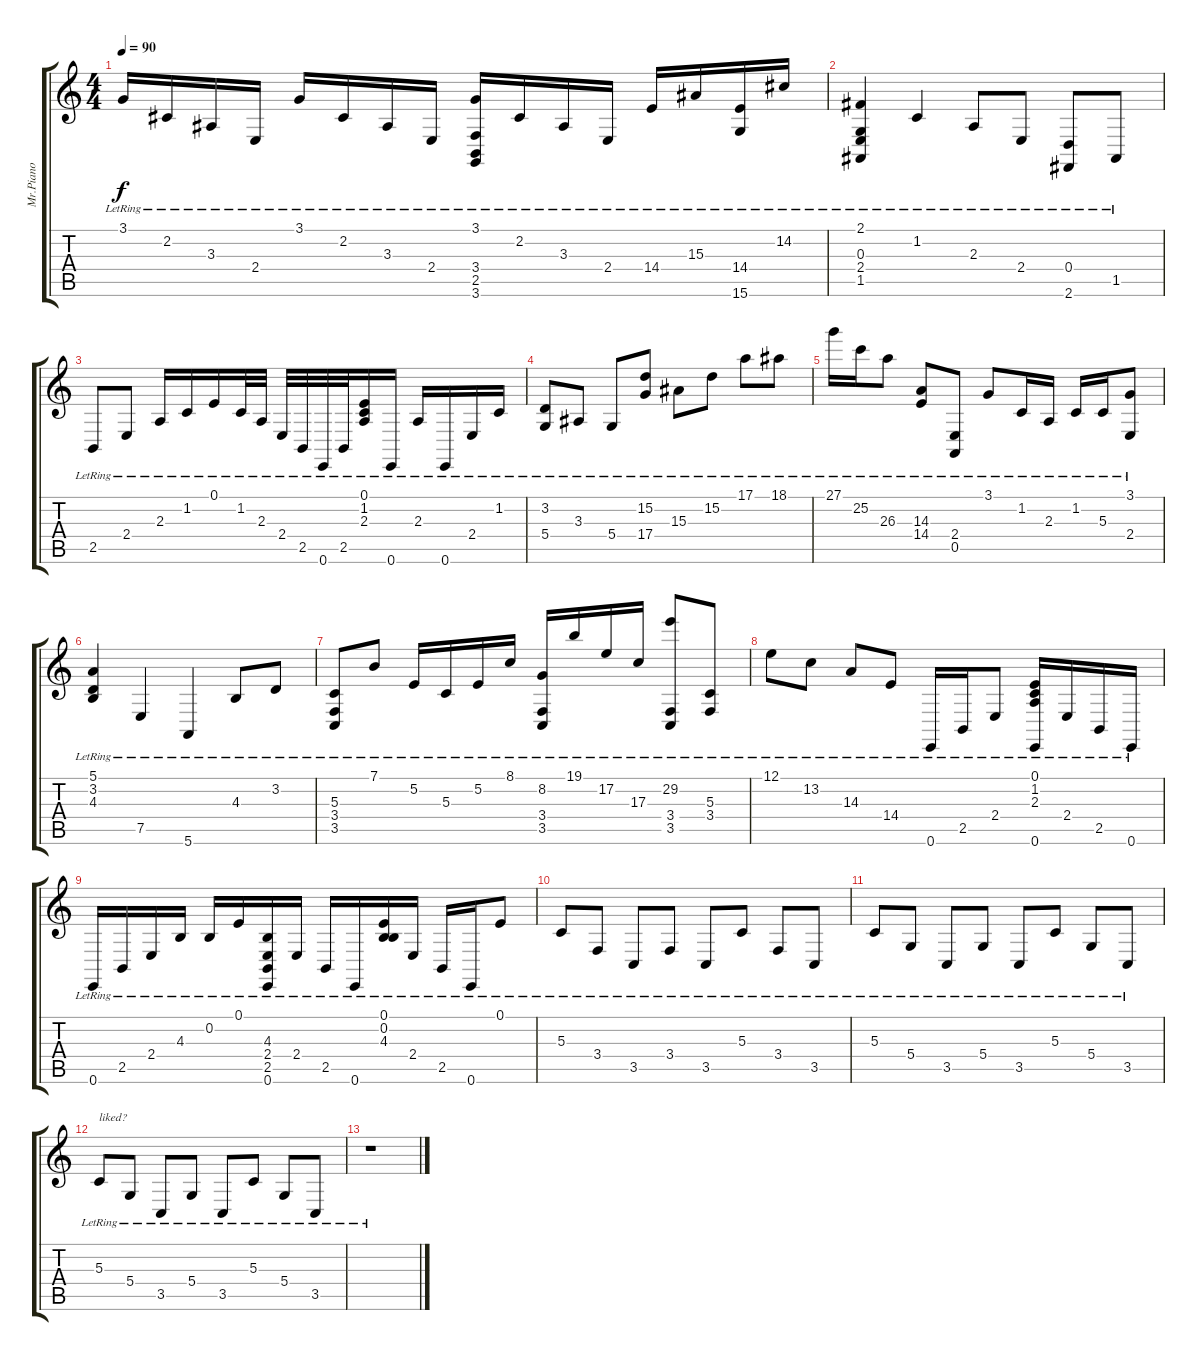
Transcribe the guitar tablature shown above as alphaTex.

\track ("Mr.Piano" "Mr.Piano") {instrument acousticgrandpiano}
\staff {score tabs}
\tuning (E4 B3 G3 D3 A2 E2) {hide}
\ts (4 4)
\tempo 90
\clef g2
\ks c
3.1{lr}.16{dy f} 2.2{lr}.16 3.3{lr}.16 2.4{lr}.16 3.1{lr}.16 2.2{lr}.16 3.3{lr}.16 2.4{lr}.16 (3.1{lr} 3.4{lr} 2.5{lr} 3.6{lr}).16 2.2{lr}.16 3.3{lr}.16 2.4{lr}.16 14.4{lr}.16 15.3{lr}.16 (14.4{lr} 15.6{lr}).16 14.2{lr}.16 |
(2.1{lr} 0.3{lr} 2.4{lr} 1.5{lr}).4 1.2{lr}.4 2.3{lr}.8 2.4{lr}.8 (0.4{lr} 2.6{lr}).8 1.5{lr}.8 |
2.5{lr}.8 2.4{lr}.8 2.3{lr}.16 1.2{lr}.16 0.1{lr}.16 1.2{lr}.32 2.3{lr}.32 2.4{lr}.32 2.5{lr}.32 0.6{lr}.32 2.5{lr}.32 (0.1{lr} 1.2{lr} 2.3{lr}).16 0.6{lr}.16 2.3{lr}.16 0.6{lr}.16 2.4{lr}.16 1.2{lr}.16 |
(3.2{lr} 5.4{lr}).8 3.3{lr}.8 5.4{lr}.8 (15.2{lr} 17.4{lr}).8 15.3{lr}.8 15.2{lr}.8 17.1{lr}.8 18.1{lr}.8 |
27.1{lr}.16 25.2{lr}.16 26.3{lr}.8 (14.3{lr} 14.4{lr}).8 (2.4{lr} 0.5{lr}).8 3.1{lr}.8 1.2{lr}.16 2.3{lr}.16 1.2{lr}.16 5.3{lr}.16 (3.1{lr} 2.4{lr}).8 |
(5.1{lr} 3.2{lr} 4.3{lr}).4 7.5{lr}.4 5.6{lr}.4 4.3{lr}.8 3.2{lr}.8 |
(5.3{lr} 3.4{lr} 3.5{lr}).8 7.1{lr}.8 5.2{lr}.16 5.3{lr}.16 5.2{lr}.16 8.1{lr}.16 (8.2{lr} 3.4{lr} 3.5{lr}).16 19.1{lr}.16 17.2{lr}.16 17.3{lr}.16 (29.2{lr} 3.4{lr} 3.5{lr}).8 (5.3{lr} 3.4{lr}).8 |
12.1{lr}.8 13.2{lr}.8 14.3{lr}.8 14.4{lr}.8 0.6{lr}.16 2.5{lr}.16 2.4{lr}.8 (0.1{lr} 1.2{lr} 2.3{lr} 0.6{lr}).16 2.4{lr}.16 2.5{lr}.16 0.6{lr}.16 |
0.6{lr}.16 2.5{lr}.16 2.4{lr}.16 4.3{lr}.16 0.2{lr}.16 0.1{lr}.16 (4.3{lr} 2.4{lr} 2.5{lr} 0.6{lr}).16 2.4{lr}.16 2.5{lr}.16 0.6{lr}.16 (0.1{lr} 0.2{lr} 4.3{lr}).16 2.4{lr}.16 2.5{lr}.16 0.6{lr}.16 0.1{lr}.8 |
5.3{lr}.8 3.4{lr}.8 3.5{lr}.8 3.4{lr}.8 3.5{lr}.8 5.3{lr}.8 3.4{lr}.8 3.5{lr}.8 |
5.3{lr}.8{volume 0} 5.4{lr}.8 3.5{lr}.8 5.4{lr}.8 3.5{lr}.8 5.3{lr}.8 5.4{lr}.8 3.5{lr}.8 |
5.3{lr}.8{txt "liked?"} 5.4{lr}.8 3.5{lr}.8 5.4{lr}.8 3.5{lr}.8 5.3{lr}.8 5.4{lr}.8 3.5{lr}.8 |
r.1
